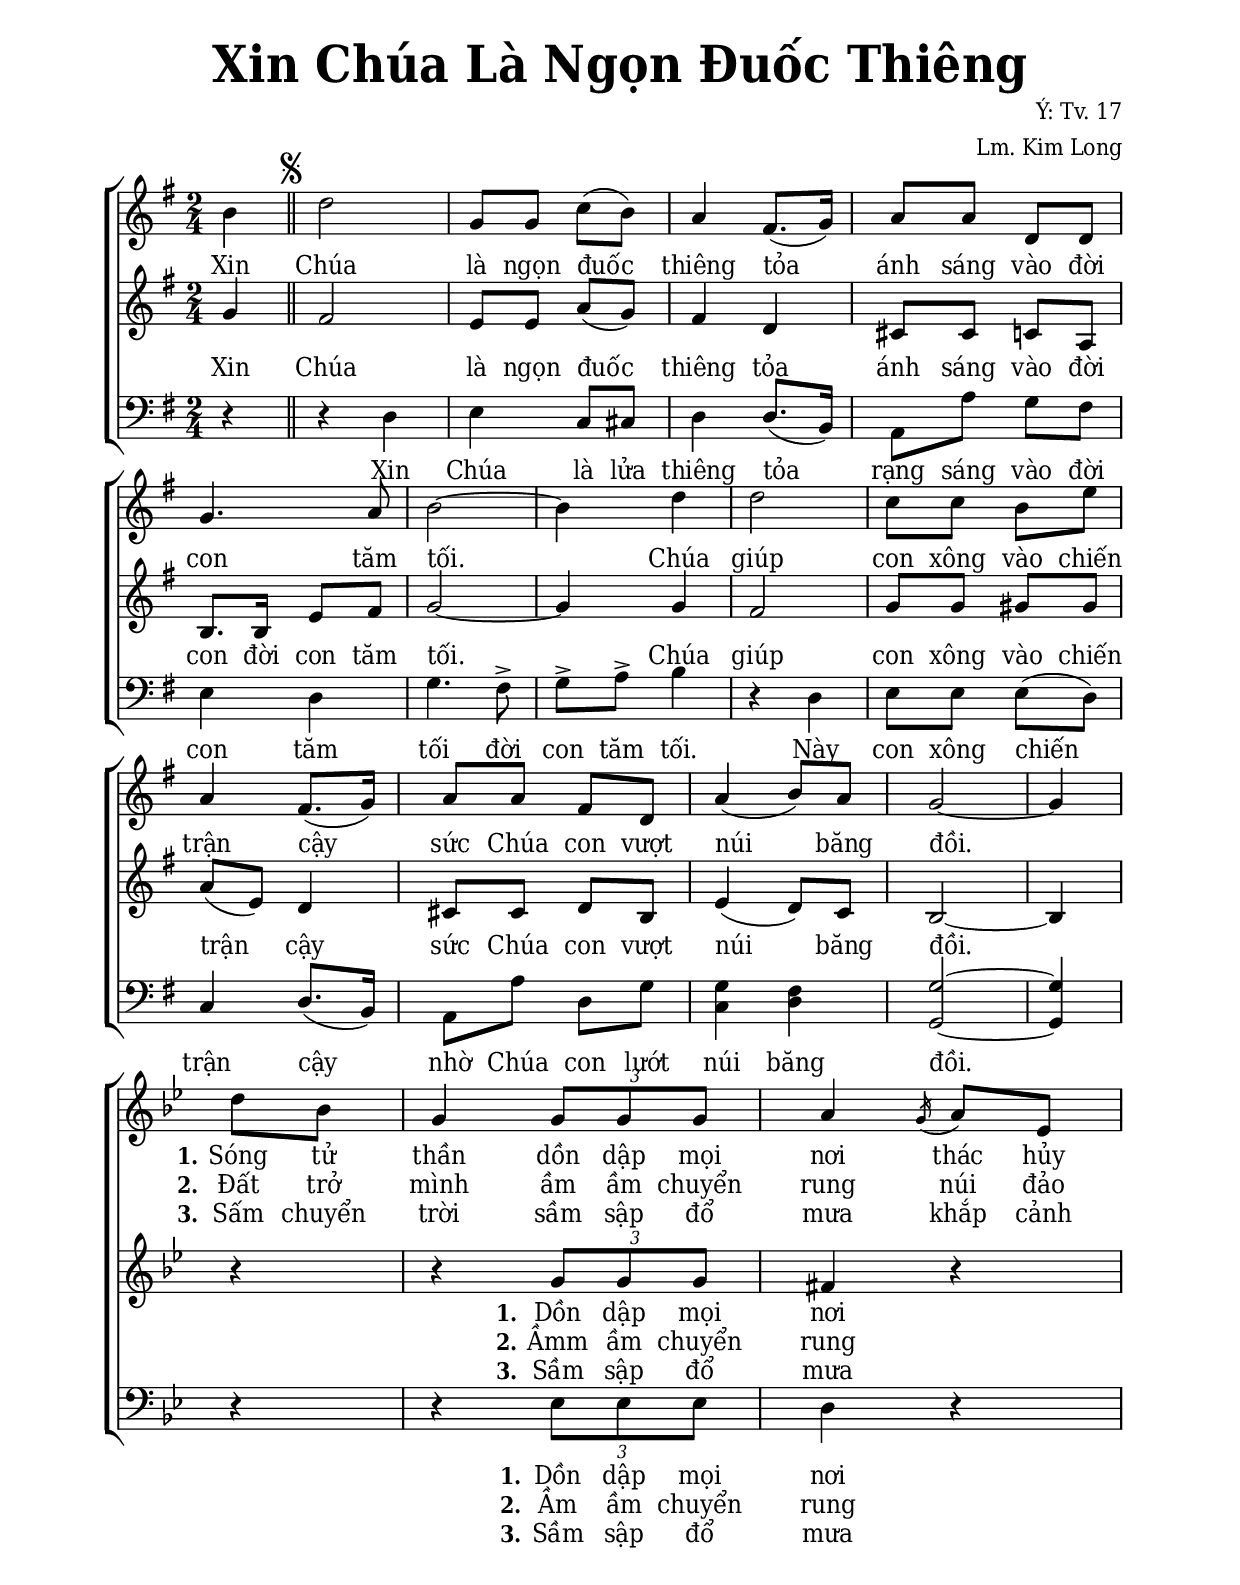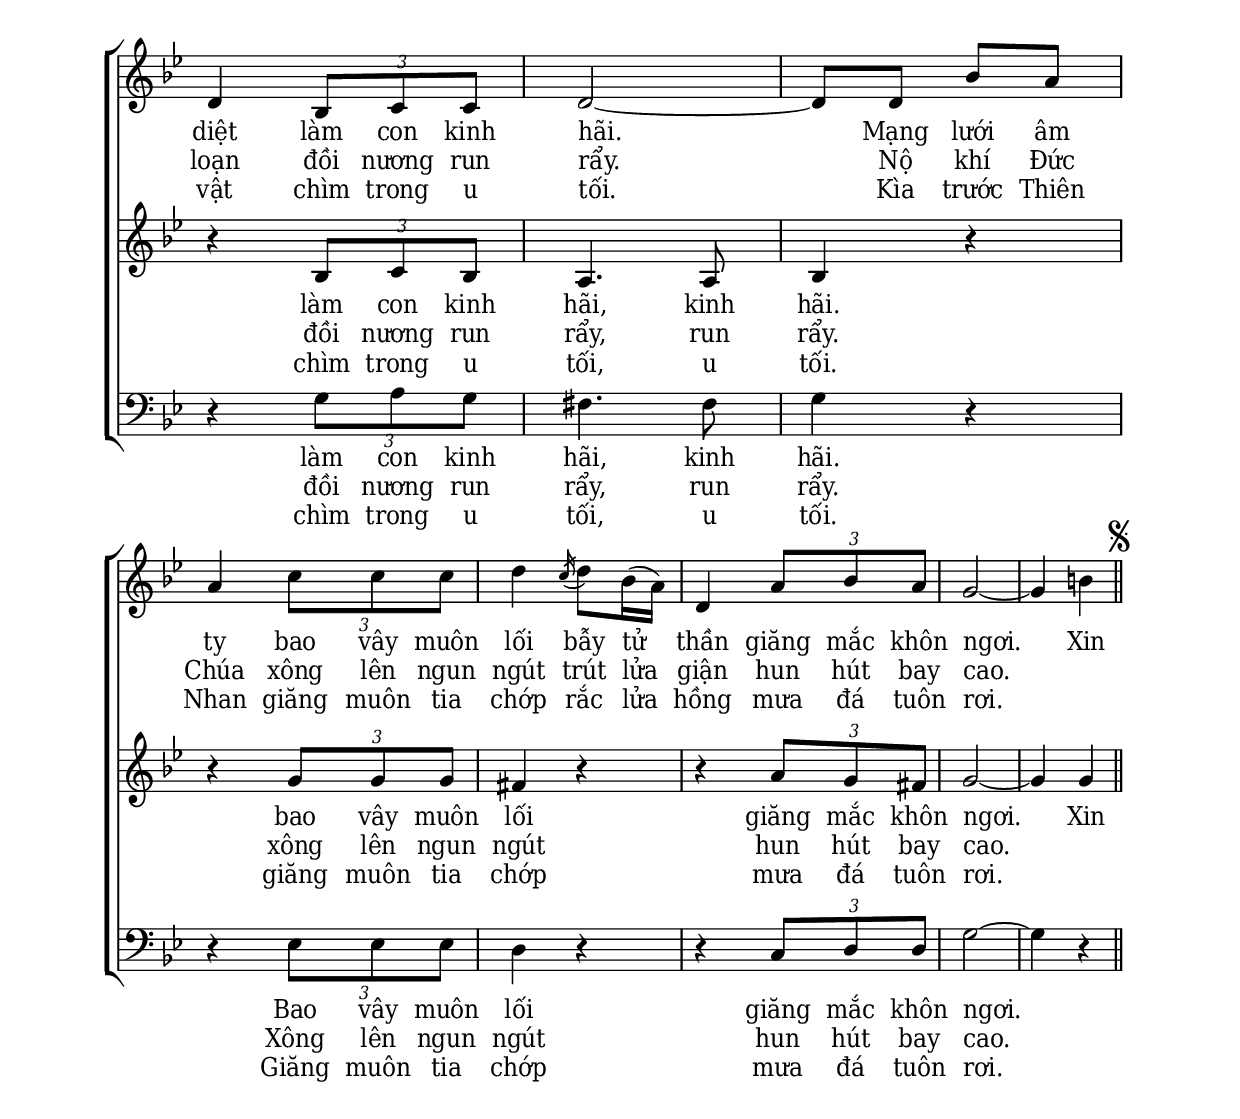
% Cài đặt chung
\version "2.22.1"
\include "english.ly"

\header {
  title = \markup { \fontsize #3 "Xin Chúa Là Ngọn Đuốc Thiêng" }
  composer = "Ý: Tv. 17"
  arranger = "Lm. Kim Long"
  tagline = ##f
}

% Nhạc
nhacDiepKhucSop = \relative c'' {
  \key g \major \time 2/4
  \partial 4 b4 \bar "||"
  \once \override Score.RehearsalMark.font-size = #0.1
  \mark \markup { \musicglyph #"scripts.segno" }
  d2 |
  g,8 g c (b) |
  a4 fs8. (g16) |
  a8 a d, d |
  g4. a8 |
  b2 ~ |
  b4 d |
  d2 |
  c8 c b e |
  a,4 fs8. (g16) |
  a8 a fs d |
  a'4 (b8) a |
  g2 ~ |
  g4 \bar "|"
}

nhacDiepKhucAlto = \relative c'' {
  \key g \major \time 2/4
  g4 |
  fs2 |
  e8 e a (g) |
  fs4 d |
  cs8 cs c! a |
  b8. b16 e8 [fs] |
  g2 ~ |
  g4 g |
  fs2 |
  g8 g gs gs |
  a (e) d4 |
  cs8 cs d b |
  e4 (d8) c |
  b2 ~ |
  b4
}

nhacDiepKhucBas = \relative c {
  \key g \major \time 2/4
  r4 |
  r4 d |
  e c8 cs |
  d4 d8. (b16) |
  a8 a' g fs |
  e4 d |
  g4. fs8 ^> |
  g ^> a ^> b4 |
  r d, |
  e8 e e (d) |
  c4 d8. (b16) |
  a8 a' d, g |
  <g c,>4 <fs d> |
  <g g,>2 ~ |
  <g g,>4
}

nhacPhienKhucSop = \relative c'' {
  \key bf \major \time 2/4
  \partial 4
  d8 bf 
  g4 \tuplet 3/2 { g8 g g } |
  a4 \slashedGrace { g16 (} a8) ef |
  d4 \tuplet 3/2 { bf8 c c } |
  d2 ~ |
  d8 d bf' a |
  a4 \tuplet 3/2 { c8 c c } |
  d4 \slashedGrace { c16 (} d8) bf16 (a) |
  d,4 \tuplet 3/2 { a'8 bf a } |
  g2 ~ |
  g4
  b!
  \bar "||"
  \once \override Score.RehearsalMark.font-size = #0.1
  \mark \markup { \musicglyph #"scripts.segno" }
}

nhacPhienKhucAlto = \relative c'' {
  \key bf \major \time 2/4
  r4 |
  r \tuplet 3/2 { g8 g g } |
  fs4 r4 |
  r \tuplet 3/2 { bf,8 c bf } |
  a4. a8 |
  bf4 r |
  r \tuplet 3/2 { g'8 g g } |
  fs4 r |
  r \tuplet 3/2 { a8 g fs } |
  g2 ~ |
  g4
  g
}

nhacPhienKhucBas = \relative c {
  \key bf \major \time 2/4
  r4
  r4 \tuplet 3/2 { ef8 ef ef } |
  d4 r |
  r \tuplet 3/2 { g8 a g } |
  fs4. fs8 |
  g4 r |
  r \tuplet 3/2 { ef8 ef ef } |
  d4 r |
  r \tuplet 3/2 { c8 d d } |
  g2 ~ |
  g4 r
}

% Lời
loiDiepKhucSop = \lyricmode {
  Xin Chúa là ngọn đuốc thiêng tỏa ánh sáng vào đời con
  tăm tối.
  Chúa giúp con xông vào chiến trận cậy sức Chúa con vượt núi băng đồi.
}

loiDiepKhucAlto = \lyricmode {
  Xin Chúa là ngọn đuốc thiêng tỏa ánh sáng vào đời con
  đời con tăm tối.
  Chúa giúp con xông vào chiến trận cậy sức Chúa con vượt núi băng đồi.
}

loiDiepKhucBas = \lyricmode {
  Xin Chúa là lửa thiêng tỏa rạng sáng vào đời con tăm tối
  đời con tăm tối.
  Này con xông chiến trận cậy nhờ Chúa con lướt núi băng đồi.
}

loiPhienKhucSopMot = \lyricmode {
  \set stanza = "1."
  Sóng tử thần dồn dập mọi nơi thác hủy diệt làm con kinh hãi.
  Mạng lưới âm ty bao vây muôn lối bẫy tử thần giăng mắc khôn ngơi.
  Xin
}

loiPhienKhucSopHai = \lyricmode {
  \set stanza = "2."
  Đất trở mình ầm ầm chuyển rung núi đảo loạn đồi nương run rẩy.
  Nộ khí Đức Chúa xông lên ngun ngút trút lửa giận hun hút bay cao.
}

loiPhienKhucSopBa = \lyricmode {
  \set stanza = "3."
  Sấm chuyển trời sầm sập đổ mưa khắp cảnh vật chìm trong u tối.
  Kìa trước Thiên Nhan giăng muôn tia chớp rắc lửa hồng mưa đá tuôn rơi.
}

loiPhienKhucAltoMot = \lyricmode {
  \set stanza = "1."
  Dồn dập mọi nơi
  làm con kinh hãi, kinh hãi.
  bao vây muôn lối
  giăng mắc khôn ngơi.
  Xin
}

loiPhienKhucAltoHai = \lyricmode {
  \set stanza = "2."
  Ầmm ầm chuyển rung
  đồi nương run rẩy, run rẩy.
  xông lên ngun ngút
  hun hút bay cao.
}

loiPhienKhucAltoBa = \lyricmode {
  \set stanza = "3."
  Sầm sập đổ mưa
  chìm trong u tối, u tối.
  giăng muôn tia chớp
  mưa đá tuôn rơi.
}

loiPhienKhucBasMot = \lyricmode {
  \set stanza = "1."
  Dồn dập mọi nơi làm con kinh hãi, kinh hãi.
  Bao vây muôn lối giăng mắc khôn ngơi.
}

loiPhienKhucBasHai = \lyricmode {
  \set stanza = "2."
  Ầm ầm chuyển rung
  đồi nương run rẩy, run rẩy.
  Xông lên ngun ngút
  hun hút bay cao.
}

loiPhienKhucBasBa = \lyricmode {
  \set stanza = "3."
  Sầm sập đổ mưa
  chìm trong u tối, u tối.
  Giăng muôn tia chớp
  mưa đá tuôn rơi.
}

% Dàn trang
\paper {
  #(set-paper-size "a4")
  top-margin = 20\mm
  bottom-margin = 20\mm
  left-margin = 20\mm
  right-margin = 20\mm
  indent = #0
  #(define fonts
    (make-pango-font-tree
      "Deja Vu Serif Condensed"
      "Deja Vu Serif Condensed"
      "Deja Vu Serif Condensed"
      (/ 20 20)))
  print-page-number = #f
  page-count = #2
  %systems-per-page = 4
  %ragged-bottom = ##t
}

% Đổi kích thước nốt cho bè phụ
notBePhu =
#(define-music-function (font-size music) (number? ly:music?)
   (for-some-music
     (lambda (m)
       (if (music-is-of-type? m 'rhythmic-event)
           (begin
             (set! (ly:music-property m 'tweaks)
                   (cons `(font-size . ,font-size)
                         (ly:music-property m 'tweaks)))
             #t)
           #f))
     music)
   music)

\score {
  \new ChoirStaff <<
    \new Staff <<
      \new Voice = "beSop" {
        \clef treble \nhacDiepKhucSop
      }
      \new Lyrics \lyricsto beSop \loiDiepKhucSop
    >>
    \new Staff <<
      \new Voice = "beAlto" {
        \clef treble \nhacDiepKhucAlto
      }
      \new Lyrics \lyricsto beAlto \loiDiepKhucAlto
    >>
    %{
    \new Staff \with {
        \consists "Merge_rests_engraver"
        printPartCombineTexts = ##f
      }
      <<
      \new Voice \partCombine 
        \nhacDiepKhucSop
        \notBePhu -2 { \nhacDiepKhucAlto }
      \new NullVoice = beAlto \nhacDiepKhucAlto
      \new Lyrics \lyricsto beAlto \loiDiepKhucAlto
      >>
    %}
    \new Staff <<
        \clef "bass"
        \new Voice = beBas {
          \nhacDiepKhucBas
        }
      \new Lyrics \lyricsto beBas \loiDiepKhucBas
    >>
  >>
  \layout {
    \override Lyrics.LyricSpace.minimum-distance = #1.5
    \override Score.BarNumber.break-visibility = ##(#f #f #f)
    \override Score.SpacingSpanner.uniform-stretching = ##t
  }
}

\score {
  \new ChoirStaff <<
    \new Staff <<
      \new Voice = "beSop" {
        \clef treble \nhacPhienKhucSop
      }
      \new Lyrics \lyricsto beSop \loiPhienKhucSopMot
      \new Lyrics \lyricsto beSop \loiPhienKhucSopHai
      \new Lyrics \lyricsto beSop \loiPhienKhucSopBa
    >>
    \new Staff <<
      \new Voice = "beAlto" {
        \clef treble \nhacPhienKhucAlto
      }
      \new Lyrics \lyricsto beAlto \loiPhienKhucAltoMot
      \new Lyrics \lyricsto beAlto \loiPhienKhucAltoHai
      \new Lyrics \lyricsto beAlto \loiPhienKhucAltoBa
    >>
    \new Staff <<
        \clef "bass"
        \new Voice = beBas {
          \nhacPhienKhucBas
        }
      \new Lyrics \lyricsto beBas \loiPhienKhucBasMot
      \new Lyrics \lyricsto beBas \loiPhienKhucBasHai
      \new Lyrics \lyricsto beBas \loiPhienKhucBasBa
    >>
  >>
  \layout {
    \override Staff.TimeSignature.transparent = ##t
    \override Lyrics.LyricSpace.minimum-distance = #1.5
    \override Score.BarNumber.break-visibility = ##(#f #f #f)
    \override Score.SpacingSpanner.uniform-stretching = ##t
  }
}
